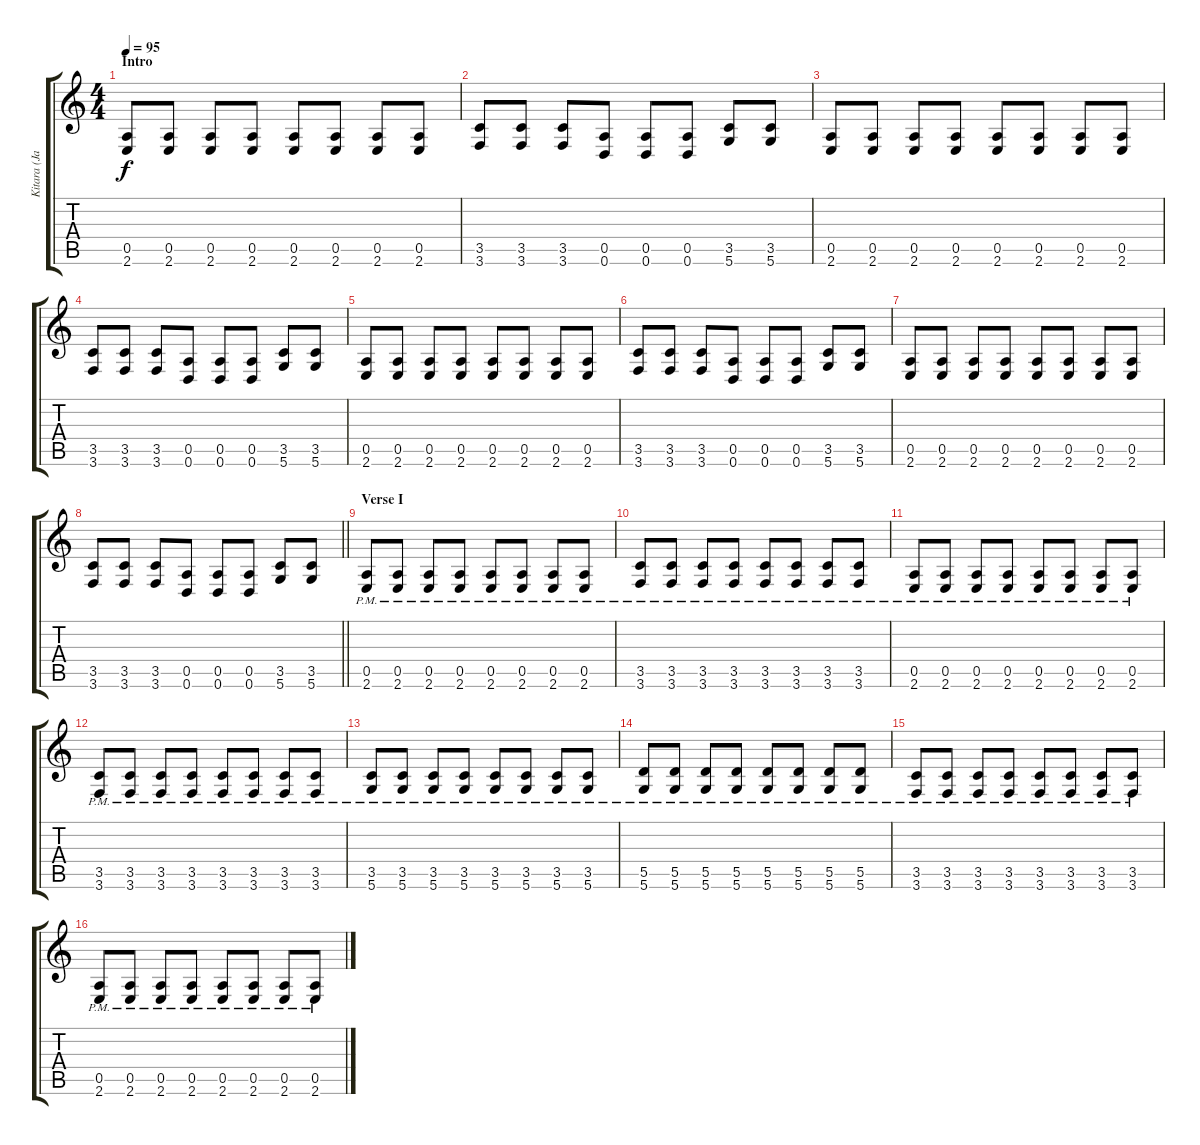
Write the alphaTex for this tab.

\track ("Kitara (Jarkko Petosalmi)" "Kitara (Ja") {instrument distortionguitar}
\staff {score tabs}
\tuning (E4 B3 G3 D3 A2 D2) {hide}
\ts (4 4)
\section ("" "Intro")
\tempo 95
\clef g2
\ks c
(0.5 2.6).8{dy f instrument distortionguitar} (0.5 2.6).8 (0.5 2.6).8 (0.5 2.6).8 (0.5 2.6).8 (0.5 2.6).8 (0.5 2.6).8 (0.5 2.6).8 |
(3.5 3.6).8 (3.5 3.6).8 (3.5 3.6).8 (0.5 0.6).8 (0.5 0.6).8 (0.5 0.6).8 (3.5 5.6).8 (3.5 5.6).8 |
(0.5 2.6).8 (0.5 2.6).8 (0.5 2.6).8 (0.5 2.6).8 (0.5 2.6).8 (0.5 2.6).8 (0.5 2.6).8 (0.5 2.6).8 |
(3.5 3.6).8 (3.5 3.6).8 (3.5 3.6).8 (0.5 0.6).8 (0.5 0.6).8 (0.5 0.6).8 (3.5 5.6).8 (3.5 5.6).8 |
(0.5 2.6).8 (0.5 2.6).8 (0.5 2.6).8 (0.5 2.6).8 (0.5 2.6).8 (0.5 2.6).8 (0.5 2.6).8 (0.5 2.6).8 |
(3.5 3.6).8 (3.5 3.6).8 (3.5 3.6).8 (0.5 0.6).8 (0.5 0.6).8 (0.5 0.6).8 (3.5 5.6).8 (3.5 5.6).8 |
(0.5 2.6).8 (0.5 2.6).8 (0.5 2.6).8 (0.5 2.6).8 (0.5 2.6).8 (0.5 2.6).8 (0.5 2.6).8 (0.5 2.6).8 |
\barLineRight lightlight
(3.5 3.6).8 (3.5 3.6).8 (3.5 3.6).8 (0.5 0.6).8 (0.5 0.6).8 (0.5 0.6).8 (3.5 5.6).8 (3.5 5.6).8 |
\section ("" "Verse I")
(0.5{pm} 2.6{pm}).8 (0.5{pm} 2.6{pm}).8 (0.5{pm} 2.6{pm}).8 (0.5{pm} 2.6{pm}).8 (0.5{pm} 2.6{pm}).8 (0.5{pm} 2.6{pm}).8 (0.5{pm} 2.6{pm}).8 (0.5{pm} 2.6{pm}).8 |
(3.5{pm} 3.6{pm}).8 (3.5{pm} 3.6{pm}).8 (3.5{pm} 3.6{pm}).8 (3.5{pm} 3.6{pm}).8 (3.5{pm} 3.6{pm}).8 (3.5{pm} 3.6{pm}).8 (3.5{pm} 3.6{pm}).8 (3.5{pm} 3.6{pm}).8 |
(0.5{pm} 2.6{pm}).8 (0.5{pm} 2.6{pm}).8 (0.5{pm} 2.6{pm}).8 (0.5{pm} 2.6{pm}).8 (0.5{pm} 2.6{pm}).8 (0.5{pm} 2.6{pm}).8 (0.5{pm} 2.6{pm}).8 (0.5{pm} 2.6{pm}).8 |
(3.5{pm} 3.6{pm}).8 (3.5{pm} 3.6{pm}).8 (3.5{pm} 3.6{pm}).8 (3.5{pm} 3.6{pm}).8 (3.5{pm} 3.6{pm}).8 (3.5{pm} 3.6{pm}).8 (3.5{pm} 3.6{pm}).8 (3.5{pm} 3.6{pm}).8 |
(3.5{pm} 5.6{pm}).8 (3.5{pm} 5.6{pm}).8 (3.5{pm} 5.6{pm}).8 (3.5{pm} 5.6{pm}).8 (3.5{pm} 5.6{pm}).8 (3.5{pm} 5.6{pm}).8 (3.5{pm} 5.6{pm}).8 (3.5{pm} 5.6{pm}).8 |
(5.5{pm} 5.6{pm}).8 (5.5{pm} 5.6{pm}).8 (5.5{pm} 5.6{pm}).8 (5.5{pm} 5.6{pm}).8 (5.5{pm} 5.6{pm}).8 (5.5{pm} 5.6{pm}).8 (5.5{pm} 5.6{pm}).8 (5.5{pm} 5.6{pm}).8 |
(3.5{pm} 3.6{pm}).8 (3.5{pm} 3.6{pm}).8 (3.5{pm} 3.6{pm}).8 (3.5{pm} 3.6{pm}).8 (3.5{pm} 3.6{pm}).8 (3.5{pm} 3.6{pm}).8 (3.5{pm} 3.6{pm}).8 (3.5{pm} 3.6{pm}).8 |
(0.5{pm} 2.6{pm}).8 (0.5{pm} 2.6{pm}).8 (0.5{pm} 2.6{pm}).8 (0.5{pm} 2.6{pm}).8 (0.5{pm} 2.6{pm}).8 (0.5{pm} 2.6{pm}).8 (0.5{pm} 2.6{pm}).8 (0.5{pm} 2.6{pm}).8
